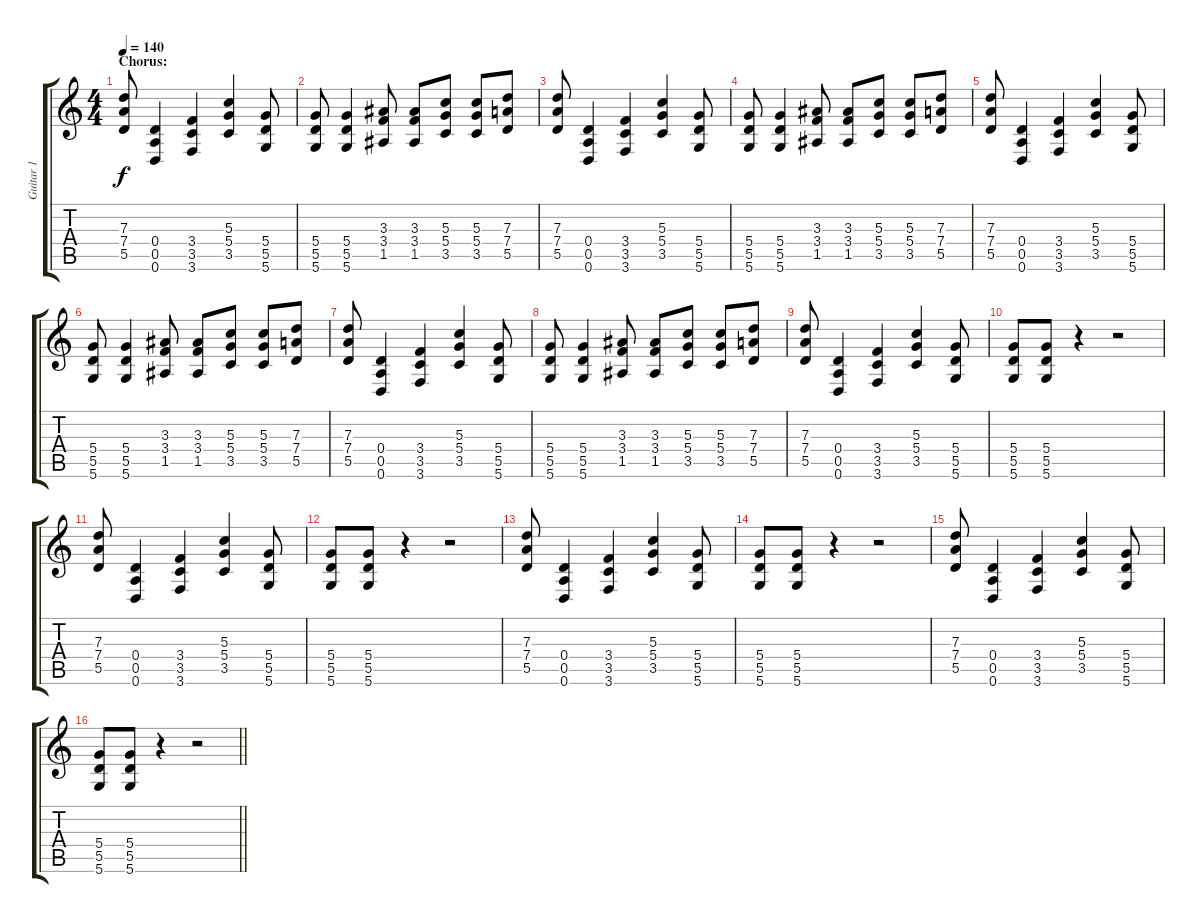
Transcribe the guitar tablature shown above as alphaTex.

\track ("Guitar 1" "Guitar 1") {instrument distortionguitar}
\staff {score tabs}
\tuning (E4 B3 G3 D3 A2 D2) {hide}
\ts (4 4)
\section ("" "Chorus:")
\tempo 140
\clef g2
\ks c
(7.3 7.4 5.5).8{dy f} (0.4 0.5 0.6).4 (3.4 3.5 3.6).4 (5.3 5.4 3.5).4 (5.4 5.5 5.6).8 |
(5.4 5.5 5.6).8 (5.4 5.5 5.6).4 (3.3 3.4 1.5).8 (3.3 3.4 1.5).8 (5.3 5.4 3.5).8 (5.3 5.4 3.5).8 (7.3 7.4 5.5).8 |
(7.3 7.4 5.5).8 (0.4 0.5 0.6).4 (3.4 3.5 3.6).4 (5.3 5.4 3.5).4 (5.4 5.5 5.6).8 |
(5.4 5.5 5.6).8 (5.4 5.5 5.6).4 (3.3 3.4 1.5).8 (3.3 3.4 1.5).8 (5.3 5.4 3.5).8 (5.3 5.4 3.5).8 (7.3 7.4 5.5).8 |
(7.3 7.4 5.5).8 (0.4 0.5 0.6).4 (3.4 3.5 3.6).4 (5.3 5.4 3.5).4 (5.4 5.5 5.6).8 |
(5.4 5.5 5.6).8 (5.4 5.5 5.6).4 (3.3 3.4 1.5).8 (3.3 3.4 1.5).8 (5.3 5.4 3.5).8 (5.3 5.4 3.5).8 (7.3 7.4 5.5).8 |
(7.3 7.4 5.5).8 (0.4 0.5 0.6).4 (3.4 3.5 3.6).4 (5.3 5.4 3.5).4 (5.4 5.5 5.6).8 |
(5.4 5.5 5.6).8 (5.4 5.5 5.6).4 (3.3 3.4 1.5).8 (3.3 3.4 1.5).8 (5.3 5.4 3.5).8 (5.3 5.4 3.5).8 (7.3 7.4 5.5).8 |
(7.3 7.4 5.5).8 (0.4 0.5 0.6).4 (3.4 3.5 3.6).4 (5.3 5.4 3.5).4 (5.4 5.5 5.6).8 |
(5.4 5.5 5.6).8 (5.4 5.5 5.6).8 r.4 r.2 |
(7.3 7.4 5.5).8 (0.4 0.5 0.6).4 (3.4 3.5 3.6).4 (5.3 5.4 3.5).4 (5.4 5.5 5.6).8 |
(5.4 5.5 5.6).8 (5.4 5.5 5.6).8 r.4 r.2 |
(7.3 7.4 5.5).8 (0.4 0.5 0.6).4 (3.4 3.5 3.6).4 (5.3 5.4 3.5).4 (5.4 5.5 5.6).8 |
(5.4 5.5 5.6).8 (5.4 5.5 5.6).8 r.4 r.2 |
(7.3 7.4 5.5).8 (0.4 0.5 0.6).4 (3.4 3.5 3.6).4 (5.3 5.4 3.5).4 (5.4 5.5 5.6).8 |
\barLineRight lightlight
(5.4 5.5 5.6).8 (5.4 5.5 5.6).8 r.4 r.2
